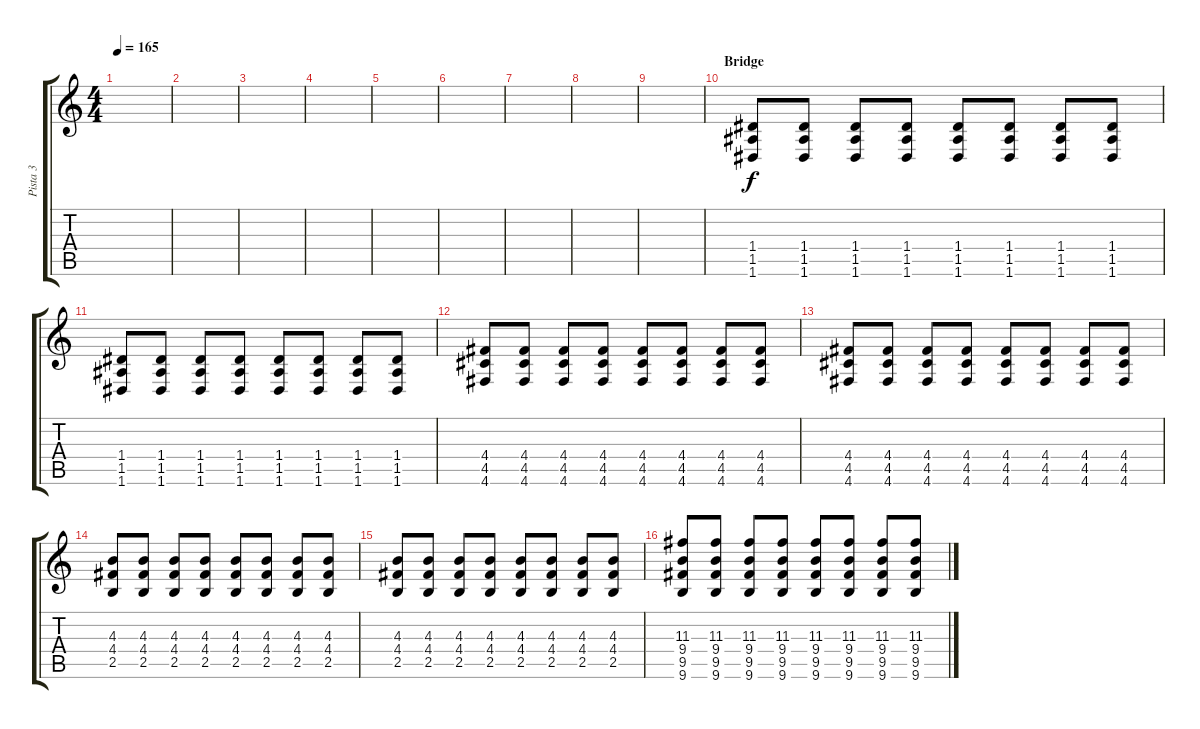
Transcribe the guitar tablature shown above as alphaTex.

\track ("Pista 3" "Pista 3") {instrument distortionguitar}
\staff {score tabs}
\tuning (E4 B3 G3 D3 A2 D2) {hide}
\ts (4 4)
\tempo 165
\clef g2
\ks c
|
|
|
|
|
|
|
|
|
\section ("" "Bridge")
(1.4 1.5 1.6).8 (1.4 1.5 1.6).8 (1.4 1.5 1.6).8 (1.4 1.5 1.6).8 (1.4 1.5 1.6).8 (1.4 1.5 1.6).8 (1.4 1.5 1.6).8 (1.4 1.5 1.6).8 |
(1.4 1.5 1.6).8 (1.4 1.5 1.6).8 (1.4 1.5 1.6).8 (1.4 1.5 1.6).8 (1.4 1.5 1.6).8 (1.4 1.5 1.6).8 (1.4 1.5 1.6).8 (1.4 1.5 1.6).8 |
(4.4 4.5 4.6).8 (4.4 4.5 4.6).8 (4.4 4.5 4.6).8 (4.4 4.5 4.6).8 (4.4 4.5 4.6).8 (4.4 4.5 4.6).8 (4.4 4.5 4.6).8 (4.4 4.5 4.6).8 |
(4.4 4.5 4.6).8 (4.4 4.5 4.6).8 (4.4 4.5 4.6).8 (4.4 4.5 4.6).8 (4.4 4.5 4.6).8 (4.4 4.5 4.6).8 (4.4 4.5 4.6).8 (4.4 4.5 4.6).8 |
(4.3 4.4 2.5).8 (4.3 4.4 2.5).8 (4.3 4.4 2.5).8 (4.3 4.4 2.5).8 (4.3 4.4 2.5).8 (4.3 4.4 2.5).8 (4.3 4.4 2.5).8 (4.3 4.4 2.5).8 |
(4.3 4.4 2.5).8 (4.3 4.4 2.5).8 (4.3 4.4 2.5).8 (4.3 4.4 2.5).8 (4.3 4.4 2.5).8 (4.3 4.4 2.5).8 (4.3 4.4 2.5).8 (4.3 4.4 2.5).8 |
(11.3 9.4 9.5 9.6).8 (11.3 9.4 9.5 9.6).8 (11.3 9.4 9.5 9.6).8 (11.3 9.4 9.5 9.6).8 (11.3 9.4 9.5 9.6).8 (11.3 9.4 9.5 9.6).8 (11.3 9.4 9.5 9.6).8 (11.3 9.4 9.5 9.6).8
